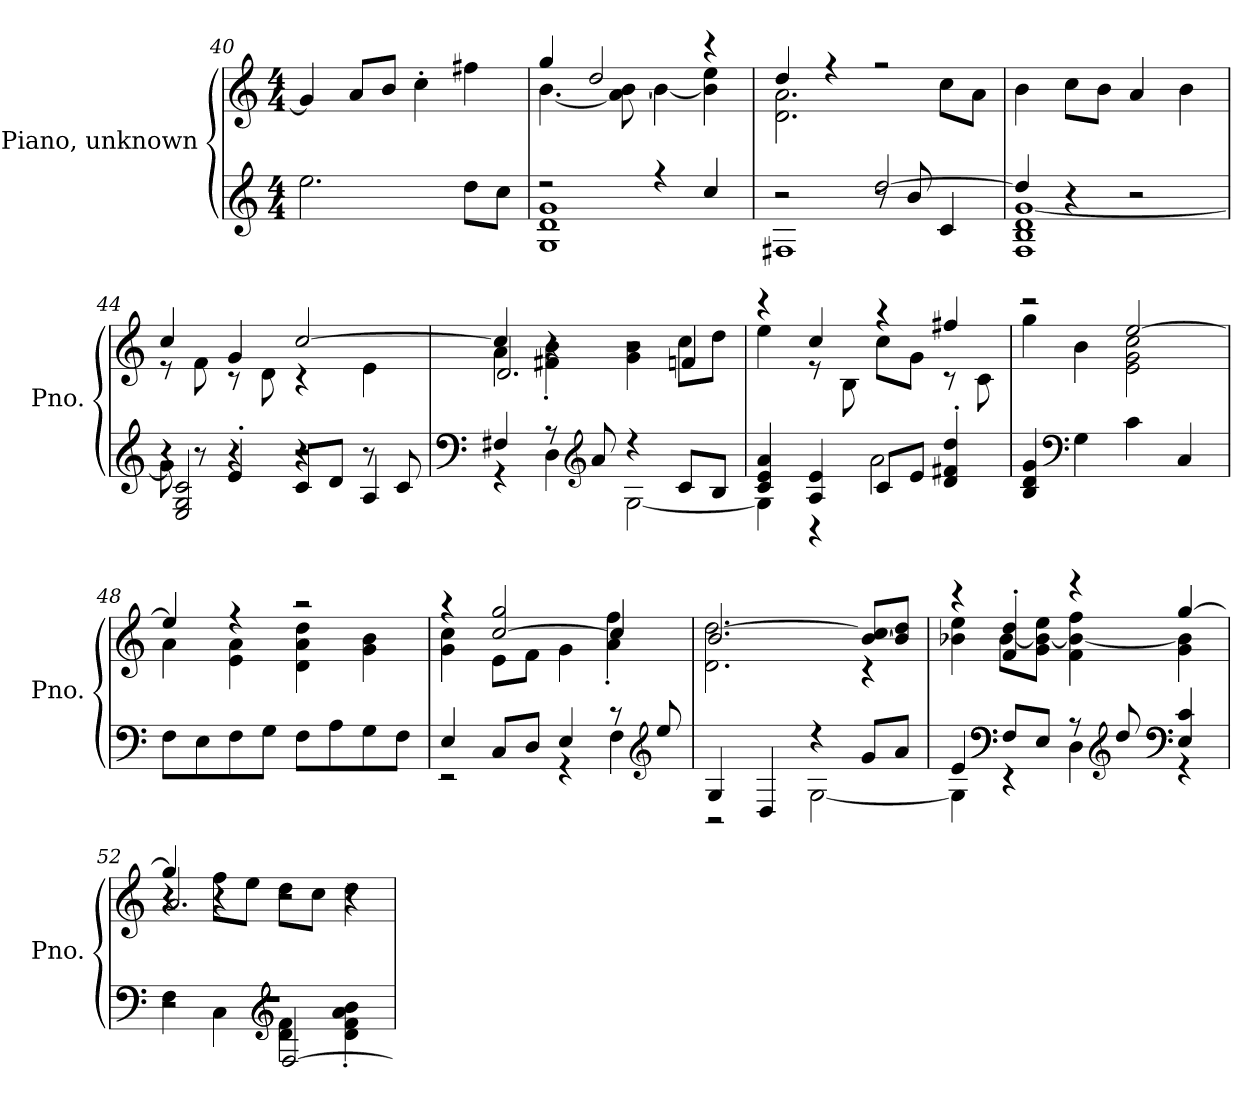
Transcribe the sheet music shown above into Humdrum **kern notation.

**kern	**kern
*part1	*part1
*staff2	*staff1
*I"Piano, unknown	*
*I'Pno.	*
!!LO:LB:g=z
*clefG2	*clefG2
*k[]	*k[]
*M4/4	*M4/4
=40	=40
2.ee\	4g/]
.	8a/L
.	8b/J
.	4cc'\
8dd\L	4ff#X\
8cc\J	.
=41	=41
*^	*^
2r	1G 1d 1g	4gg/	[4.b\
.	.	2dd/	.
.	.	.	8a\ 8b\_
4r	.	.	4b\_
4cc/	.	4r	4b\] 4ee\
=42	=42	=42	=42
*	*^	*	*
2r	1F#X	2r	4dd/	2.d\ 2.a\
.	.	.	4r	.
8r	.	[2dd/	2r	.
8b/	.	.	.	.
4c/	.	.	.	8cc\L
.	.	.	.	8a\J
*	*	*	*v	*v
=43	=43	=43	=43
1F 1B 1d	[1g	4dd/]	4b\
.	.	4r	8cc\L
.	.	.	8b\J
.	.	2r	4a/
.	.	.	4b\
=44	=44	=44	=44
*	*	*	*^
4r	8g\]	2E/ 2G/ 2c/	4cc/	8r
.	8r	.	.	8f\
4e'/	4r	.	4g/	8r
.	.	.	.	8d\
8c/L	2r	4r	[2cc/	4r
8d/J	.	.	.	.
8r	.	4A/	.	4e\
8c/	.	.	.	.
*v	*v	*v	*	*
*	*v	*v
!!LO:LB:g=z
=45	=45
*clefF4	*
*^	*^
*	*	*	*^
4F#X/	4r	4cc/]	4a\	2.d/
8r	4D\	4r	4f#X\' 4b\'	.
*clefG2	*	*	*	*
8a/	.	.	.	.
4r	[2G\	2r	4g\ 4b\	.
8c/L	.	.	8cc\L	4fn/
8B/J	.	.	8dd\J	.
*	*	*	*v	*v
=46	=46	=46	=46
4c/ 4e/ 4a/	4G\]	4r	4ee\
4A/ 4e/	4r	4cc/	8r
.	.	.	8B\
8c/L	2a\	4r	8cc\L
8e/J	.	.	8g\J
4d/' 4f#X/' 4dd/'	.	4ff#X/	8r
.	.	.	8c\
*v	*v	*	*
=47	=47	=47
4B/ 4d/ 4g/	2r	4gg\
*clefF4	*	*
4G\	.	4b\
4c\	[2ee/	2e\ 2g\ 2cc\
4C/	.	.
=48	=48	=48
8F\L	4ee/]	4a\
8E\	.	.
8F\	4r	4e\ 4a\
8G\J	.	.
8F\L	2r	4d\ 4a\ 4dd\
8A\	.	.
8G\	.	4g\ 4b\
8F\J	.	.
!!LO:PB:g=z	!!
=49	=49	=49
*^	*	*
4E/	2r	4r	4g\ 4cc\
8C/L	.	[2cc/ 2gg/	8e\L
8D/J	.	.	8f\J
4E/	4r	.	4g\
8r	4F\	4cc/]	4a\' 4ff\'
*clefG2	*	*	*
8ee/	.	.	.
=50	=50	=50	=50
4G/	2r	[2.b/	2.d\ 2.dd\
4D/	.	.	.
4r	[2G\	.	.
8g/L	.	8b/_ 8cc/L	4r
8a/J	.	8b/] 8dd/J	.
=51	=51	=51	=51
4e/	4G\]	4r	4b-X\ 4ee\
*clefF4	*	*	*
8F/L	4r	4f/' 4dd/'	[8b-\L
8E/J	.	.	8g\ 8b-\_ 8ee\J
8r	4D\	4r	4f\ 4b-\_ 4ff\
*clefG2	*	*	*
8dd/	.	.	.
*clefF4	*	*	*
4E/ 4c/	4r	[4gg/	4g\ 4b-\]
=52	=52	=52	=52
*	*^	*	*^
1r	4F\	2r	4gg/]	4r	2.a/
.	4C\	.	4r	8ff\L	.
.	.	.	.	8ee\J	.
*clefG2	*	*	*	*	*
.	4d\ 4f\	[2F/	2r	8dd\L	.
.	.	.	.	8cc\J	.
.	4d\' 4f\' 4a\' 4b\'	.	.	4dd\	4r
*v	*v	*v	*	*	*
*	*v	*v	*v
=	=
*-	*-
